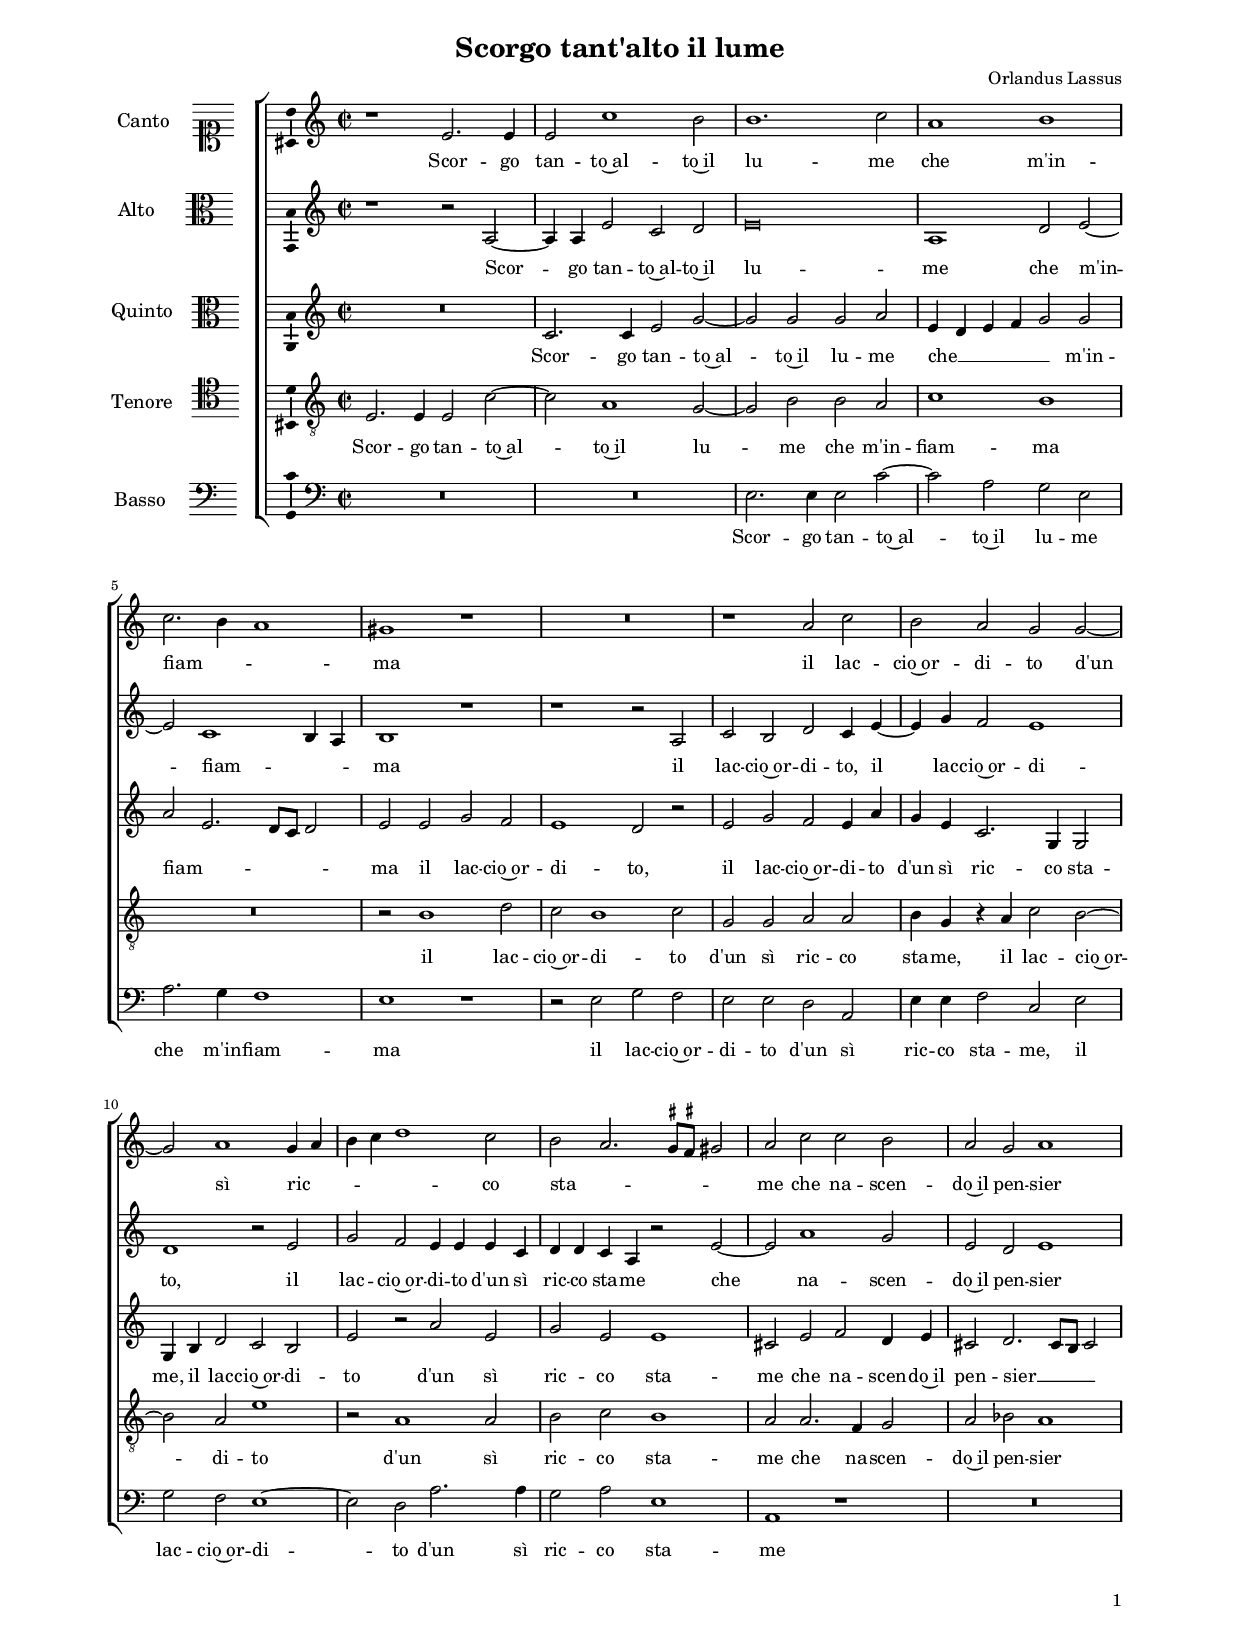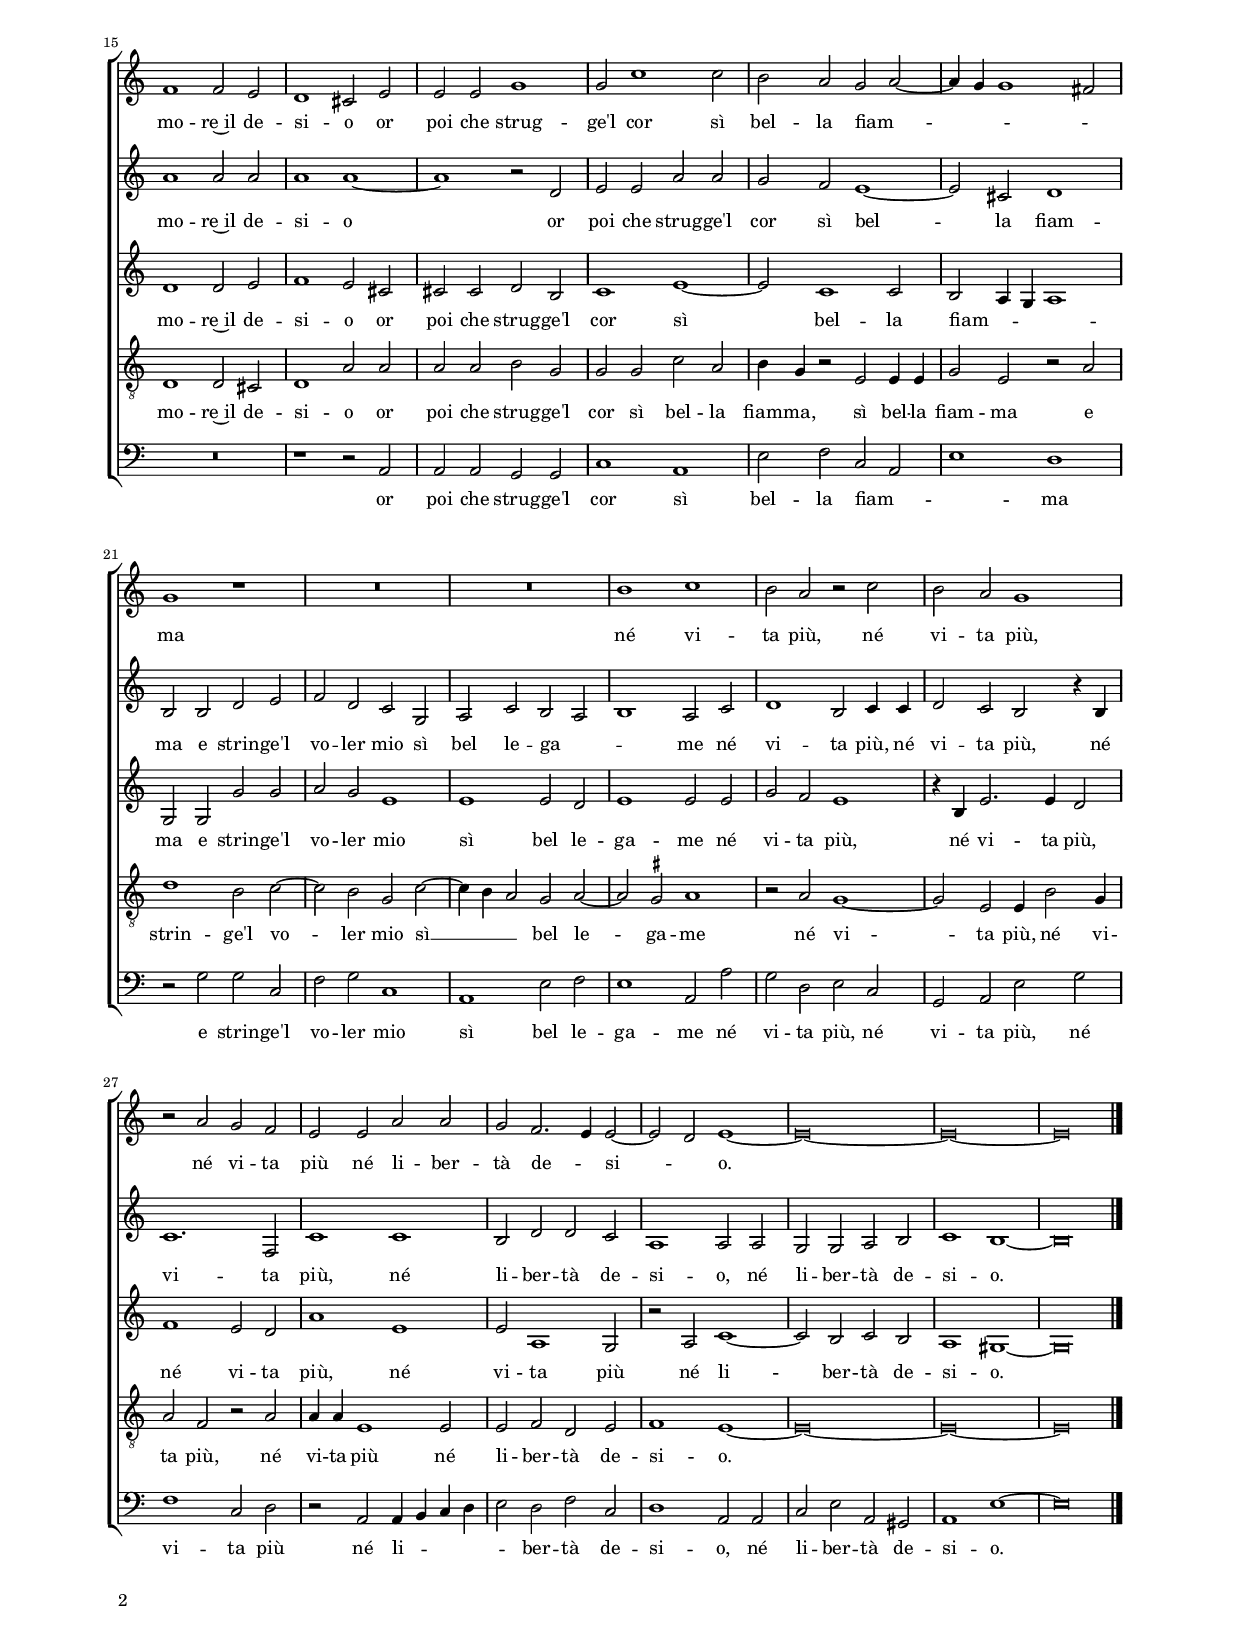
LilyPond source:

\header
{
  title="Scorgo tant'alto il lume"
  composer="Orlandus Lassus"
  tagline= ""
}

\version "2.24.1"
\language deutsch
#(set-global-staff-size 15)
% #(set-default-paper-size "letter")
#(ly:set-option 'point-and-click #f)


\paper
	{
	top-margin = 1.8 \cm
	bottom-margin = 1.2 \cm
	left-margin = 2 \cm
	right-margin = 2 \cm
	ragged-bottom = ##f
	ragged-last-bottom = ##f
	print-page-number = ##f
	system-system-spacing = #'((basic-distance . 16) (minimum-distance . 14) (padding . 5) (strechability . 150))
	oddFooterMarkup=\markup   \fill-line { "" \fromproperty #'page:page-number-string }
	evenFooterMarkup=\markup  \fill-line { \fromproperty #'page:page-number-string "" }
	last-bottom-spacing = #'((basic-distance . 12) (minimum-distance . 7) (padding . 4))
	systems-per-page = 3
	page-count = 2
%	min-systems-per-page = 3
	markup-system-spacing.basic-distance = #12
	}

	
global = {
	\key c \major
	\time 2/2 \set Score.measureLength = #(ly:make-moment 2/1)
	\skip 1*2*33 \bar "|."
	}

	ficta = { \once \set suggestAccidentals = ##t }

	forget = #(define-music-function (music) (ly:music?) #{
		\accidentalStyle forget
		$music
		\accidentalStyle default
		#})



incipitcantus = \markup { \score {
	{
	\set Staff.instrumentName = \markup { \fontsize #1 "Canto" }
	\key c \major
	\clef soprano
	s4 \bar ""
	}
	\layout  {
	raggedright = ##t
	indent = 1.6 \cm
	line-width = 2.4\cm
	\context { \Staff \remove Time_signature_engraver }
	\override Staff.Clef.Y-extent = #'(0 . 0)
	}} \hspace #1 }

      
incipitaltus = \markup { \score {
	{
	\set Staff.instrumentName = \markup { \fontsize #1 "Alto" }
	\key c \major
	\clef alto
	s4 \bar ""
	}
	\layout  {
	raggedright = ##t
	indent = 1.6 \cm
	line-width = 2.4\cm
	\context { \Staff \remove Time_signature_engraver }
	\override Staff.Clef.Y-extent = #'(0 . 0)
	}} \hspace #1 }
      
      
incipitquintus = \markup { \score {
	{
	\set Staff.instrumentName = \markup { \fontsize #1 "Quinto" }
	\key c \major
	\clef alto
	s4 \bar ""
	}
	\layout  {
	raggedright = ##t
	indent = 1.6 \cm
	line-width = 2.4\cm
	\context { \Staff \remove Time_signature_engraver }
	\override Staff.Clef.Y-extent = #'(0 . 0)
	}} \hspace #1 }


incipittenor = \markup { \score {
	{
	\set Staff.instrumentName = \markup { \fontsize #1 "Tenore" }
	\key c \major
	\clef tenor
	s4 \bar ""
	}
	\layout  {
	raggedright = ##t
	indent = 1.6 \cm
	line-width = 2.4\cm
	\context { \Staff \remove Time_signature_engraver }
	\override Staff.Clef.Y-extent = #'(0 . 0)
	}} \hspace #1 }
      
      
incipitbassus = \markup { \score {
	{
	\set Staff.instrumentName = \markup { \fontsize #1 "Basso" }
	\key c \major
	\clef bass
	s4 \bar ""
	}
	\layout  {
	raggedright = ##t
	indent = 1.6 \cm
	line-width = 2.4\cm
	\context { \Staff \remove Time_signature_engraver }
	\override Staff.Clef.Y-extent = #'(0 . 0)
	}} \hspace #1 }


cantus =  \relative c''
	{
	r1 e,2. e4
	e2 c'1 h2
	h1. c2
	a1 h
%5
	c2. h4 a1 |
	gis1 r
	R\breve
	r1 a2 c
	h2 a g g~
%10
	g2 a1 g4 a |
	h4 c d1 c2
	h2 a2. \ficta gis8 \ficta fis gis!2
	a2 c c h
	a2 g a1
%15
	f1 f2 e |
	d1 cis2 e
	e2 e g1
	g2 c1 c2
	h2 a g a~
%20
	a4 g g1 fis2 |
	g1 r
	R\breve
	R\breve
	h1 c
%25
	h2 a r c |
	h2 a g1
	r2 a g f
	e2 e a a
	g2 f2. e4 e2~
%30
	e2 d e1~ |
	e\breve~
	e\breve~
	e\breve |
	}


altus =  \relative c'
	{
	r1 r2 a~
	a4 a e'2 c d
	e\breve
	a,1 d2 e~
%5
	e2 c1 h4 a |
	h1 r
	r1 r2 a
	c2 h d c4 e~
	e4 g f2 e1
%10
	d1 r2 e |
	g2 f e4 e e c
	d4 d c a r2 e'~
	e2 a1 g2
	e2 d e1
%15
	a1 a2 a |
	a1 a~
	a1 r2 d,
	e2 e a a
	g2 f e1~
%20
	e2 cis d1 |
	h2 h d e
	f2 d c g
	a2 c h a
	h1 a2 c
%25
	d1 h2 c4 c |
	d2 c h r4 h
	c1. f,2
	c'1 c
	h2 d d c
%30
	a1 a2 a |
	g2 g a h
	c1 h~
	h\breve |
	}


quintus =  \relative c'
	{
	R\breve
	c2. c4 e2 g~
	g2 g g a
	e4 d e f g2 g
%5
	a2 e2. d8 c d2 |
	e2 e g f
	e1 d2 r
	e2 g f e4 a
	g4 e c2. g4 g2
%10
	g4 h d2 c h |
	e2 r a e
	g2 e e1
	cis2 e f d4 e
	cis2 d2. cis8 h cis2
%15
	d1 d2 e |
	f1 e2 cis
	cis2 cis d h
	c1 e~
	e2 c1 c2
%20
	h2 a4 g a1 |
	g2 g g' g
	a2 g e1
	e1 e2 d
	e1 e2 e
%25
	g2 f e1 |
	r4 h e2. e4 d2
	f1 e2 d
	a'1 e
	e2 a,1 g2
%30
	r2 a c1~ |
	c2 h c h
	a1 gis~
	gis\breve |
	}


tenor  =  \relative c'
	{
	e,2. e4 e2 c'~
	c2 a1 g2~
	g2 h h a
	c1 h
%5
	R\breve |
	r2 h1 d2
	c2 h1 c2
	g2 g a a
	h4 g r a c2 h~
%10
	h2 a e'1 |
	r2 a,1 a2
	h2 c h1
	a2 a2. f4 g2
	a2 b a1
%15
	d,1 d2 cis |
	d1 a'2 a
	a2 a h g
	g2 g c a
	h4 g r2 e e4 e
%20
	g2 e r a |
	d1 h2 c~
	c2 h g c~
	c4 h a2 g a~
	a2 \ficta gis a1
%25
	r2 a g1~ |
	g2 e e4 h'2 g4
	a2 f r a
	a4 a e1 e2
	e2 f d e
%30
	f1 e~ |
	e\breve~
	e\breve~
	e\breve |
	}


bassus  =  \relative c
	{
	R\breve
	R\breve
	e2. e4 e2 c'~
	c2 a g e
%5
	a2. g4 f1 |
	e1 r
	r2 e g f
	e2 e d a
	e'4 e f2 c e
%10
	g2 f e1~ |
	e2 d a'2. a4
	g2 a e1
	a,1 r
	R\breve
%15
	R\breve |
	r1 r2 a
	a2 a g g
	c1 a
	e'2 f c a
%20
	e'1 d |
	r2 g g c,
	f2 g c,1
	a1 e'2 f
	e1 a,2 a'
%25
	g2 d e c |
	g2 a e' g
	f1 c2 d
	r2 a a4 h c d
	e2 d f c
%30
	d1 a2 a |
	c2 e a, gis
	a1 e'~
	e\breve |
	}


lyricscantus = \lyricmode {
	Scor -- go tan -- to~al -- to~il lu -- me che m'in -- fiam -- _ _ ma
	il lac -- cio~or -- di -- to d'un sì ric -- _ _ _ _ co sta -- _ _ _ _ me
	che na -- scen -- do~il pen -- sier mo -- re~il de -- si -- o
	or poi che strug -- ge'l cor sì bel -- la fiam -- _ _ _ _ ma
	né vi -- ta più,
	né vi -- ta più,
	né vi -- ta più né li -- ber -- tà de -- _ si -- _ o.
	}


lyricsaltus = \lyricmode {
	Scor -- go tan -- to~al -- to~il lu -- me che m'in -- fiam -- _ _ ma
	il lac -- cio~or -- di -- to,
	il lac -- cio~or -- di -- to,
	il lac -- cio~or -- di -- to d'un sì ric -- co sta -- me
	che na -- scen -- do~il pen -- sier mo -- re~il de -- si -- o
	or poi che strug -- ge'l cor sì bel -- la fiam -- ma
	e strin -- ge'l vo -- ler mio sì bel le -- ga -- _ _ me
	né vi -- ta più,
	né vi -- ta più,
	né vi -- ta più,
	né li -- ber -- tà de -- si -- o,
	né li -- ber -- tà de -- si -- o.
	}


lyricsquintus = \lyricmode {
	Scor -- go tan -- to~al -- to~il lu -- me che __ _ _ _ _ m'in -- fiam -- _ _ _ _ ma
	il lac -- cio~or -- di -- to,
	il lac -- cio~or -- di -- to d'un sì ric -- co sta -- me,
	il lac -- cio~or -- di -- to d'un sì ric -- co sta -- me
	che na -- scen -- do~il pen -- sier __ _ _ _ mo -- re~il de -- si -- o
	or poi che strug -- ge'l cor sì bel -- la fiam -- _ _ _ ma
	e strin -- ge'l vo -- ler mio sì bel le -- ga -- me
	né vi -- ta più,
	né vi -- ta più,
	né vi -- ta più,
	né vi -- ta più né li -- ber -- tà de -- si -- o.
	}


lyricstenor = \lyricmode {
	Scor -- go tan -- to~al -- to~il lu -- me che m'in -- fiam -- ma
	il lac -- cio~or -- di -- to d'un sì ric -- co sta -- me,
	il lac -- cio~or -- di -- to d'un sì ric -- co sta -- me
	che na -- scen -- do~il pen -- sier mo -- re~il de -- si -- o
	or poi che strug -- ge'l cor sì bel -- la fiam -- ma,
	sì bel -- la fiam -- ma
	e strin -- ge'l vo -- ler mio sì __ _ _ bel le -- ga -- me
	né vi -- ta più,
	né vi -- ta più,
	né vi -- ta più né li -- ber -- tà de -- si -- o.
	}


lyricsbassus = \lyricmode {
	Scor -- go tan -- to~al -- to~il lu -- me che m'in -- fiam -- ma
	il lac -- cio~or -- di -- to d'un sì ric -- co sta -- me,
	il lac -- cio~or -- di -- to d'un sì ric -- co sta -- me
	or poi che strug -- ge'l cor sì bel -- la fiam -- _ _ ma
	e strin -- ge'l vo -- ler mio sì bel le -- ga -- me
	né vi -- ta più,
	né vi -- ta più,
	né vi -- ta più né li -- _ _ _ _ ber -- tà de -- si -- o,
	né li -- ber -- tà de -- si -- o.
	}


\score
{  
	\transpose c c {
	\new ChoirStaff \with { \override StaffGrouper.staff-staff-spacing.basic-distance = #12 }
	<<

	\new Staff << \global
	\new Voice="v1" {
		\set Staff.instrumentName=\incipitcantus
%		\set Staff.instrumentName= "S"
		\set Staff.midiInstrument = "reed organ"
		\clef violin
		\cantus }
	\new Lyrics \lyricsto "v1" {\lyricscantus }
	>>


	\new Staff << \global
	\new Voice="v2" {
		\set Staff.instrumentName=\incipitaltus
%		\set Staff.instrumentName= "A"
		\set Staff.midiInstrument = "reed organ"
		\clef violin 
		\altus}
	\new Lyrics \lyricsto "v2" {\lyricsaltus }
	>>


	\new Staff << \global
	\new Voice="v5" {
		\set Staff.instrumentName=\incipitquintus
%		\set Staff.instrumentName= "Q"
		\set Staff.midiInstrument = "reed organ"
		\clef violin
		\quintus}
	\new Lyrics \lyricsto "v5" {\lyricsquintus }
	>>


	\new Staff << \global
	\new Voice="v3" {
		\set Staff.instrumentName=\incipittenor
%		\set Staff.instrumentName= "T"
		\set Staff.midiInstrument = "reed organ"
		\clef "G_8"
		\tenor }
	\new Lyrics \lyricsto "v3" {\lyricstenor }
	>>


	\new Staff << \global
	\new Voice="v4" {
		\set Staff.instrumentName=\incipitbassus
%		\set Staff.instrumentName= "B"
		\set Staff.midiInstrument = "reed organ"
		\clef bass 
		\bassus }
	\new Lyrics \lyricsto "v4" {\lyricsbassus}
	>>

	>>
	} % transpose

	\layout
	{
	indent = 2.5\cm
	\context { \Lyrics \override VerticalAxisGroup.nonstaff-relatedstaff-spacing.padding = #1.5 }
%	\context { \Lyrics \override LyricText.font-size = #1 }
	\context { \Staff \override TimeSignature.break-visibility = #end-of-line-invisible }
	\context { \Staff \consists Ambitus_engraver }
	\context { \Score \override BarNumber.padding = #2 }
	\context { \Voice \override NoteHead.style = #'baroque }
	}

\midi
	{
	\tempo 2 = 90
	}

}


% EOF
